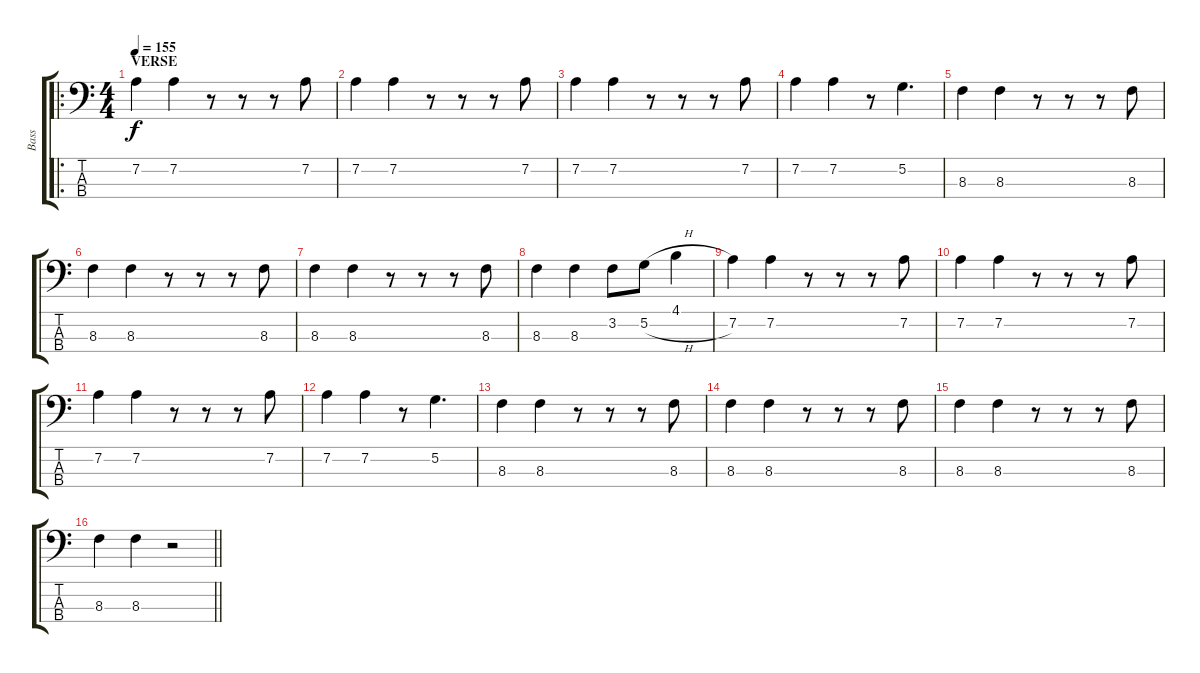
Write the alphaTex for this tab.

\track ("Bass" "Bass") {instrument electricbassfinger}
\staff {score tabs}
\tuning (G2 D2 A1 E1) {hide}
\ro
\ts (4 4)
\section ("" "VERSE")
\tempo 155
\clef f4
\ks c
7.2.4{dy f} 7.2.4 r.8 r.8 r.8 7.2.8 |
7.2.4 7.2.4 r.8 r.8 r.8 7.2.8 |
7.2.4 7.2.4 r.8 r.8 r.8 7.2.8 |
7.2.4 7.2.4 r.8 5.2.4{d} |
8.3.4 8.3.4 r.8 r.8 r.8 8.3.8 |
8.3.4 8.3.4 r.8 r.8 r.8 8.3.8 |
8.3.4 8.3.4 r.8 r.8 r.8 8.3.8 |
8.3.4 8.3.4 3.2.8 5.2{h}.8 4.1.4 |
7.2.4 7.2.4 r.8 r.8 r.8 7.2.8 |
7.2.4 7.2.4 r.8 r.8 r.8 7.2.8 |
7.2.4 7.2.4 r.8 r.8 r.8 7.2.8 |
7.2.4 7.2.4 r.8 5.2.4{d} |
8.3.4 8.3.4 r.8 r.8 r.8 8.3.8 |
8.3.4 8.3.4 r.8 r.8 r.8 8.3.8 |
8.3.4 8.3.4 r.8 r.8 r.8 8.3.8 |
\barLineRight lightlight
8.3.4 8.3.4 r.2
